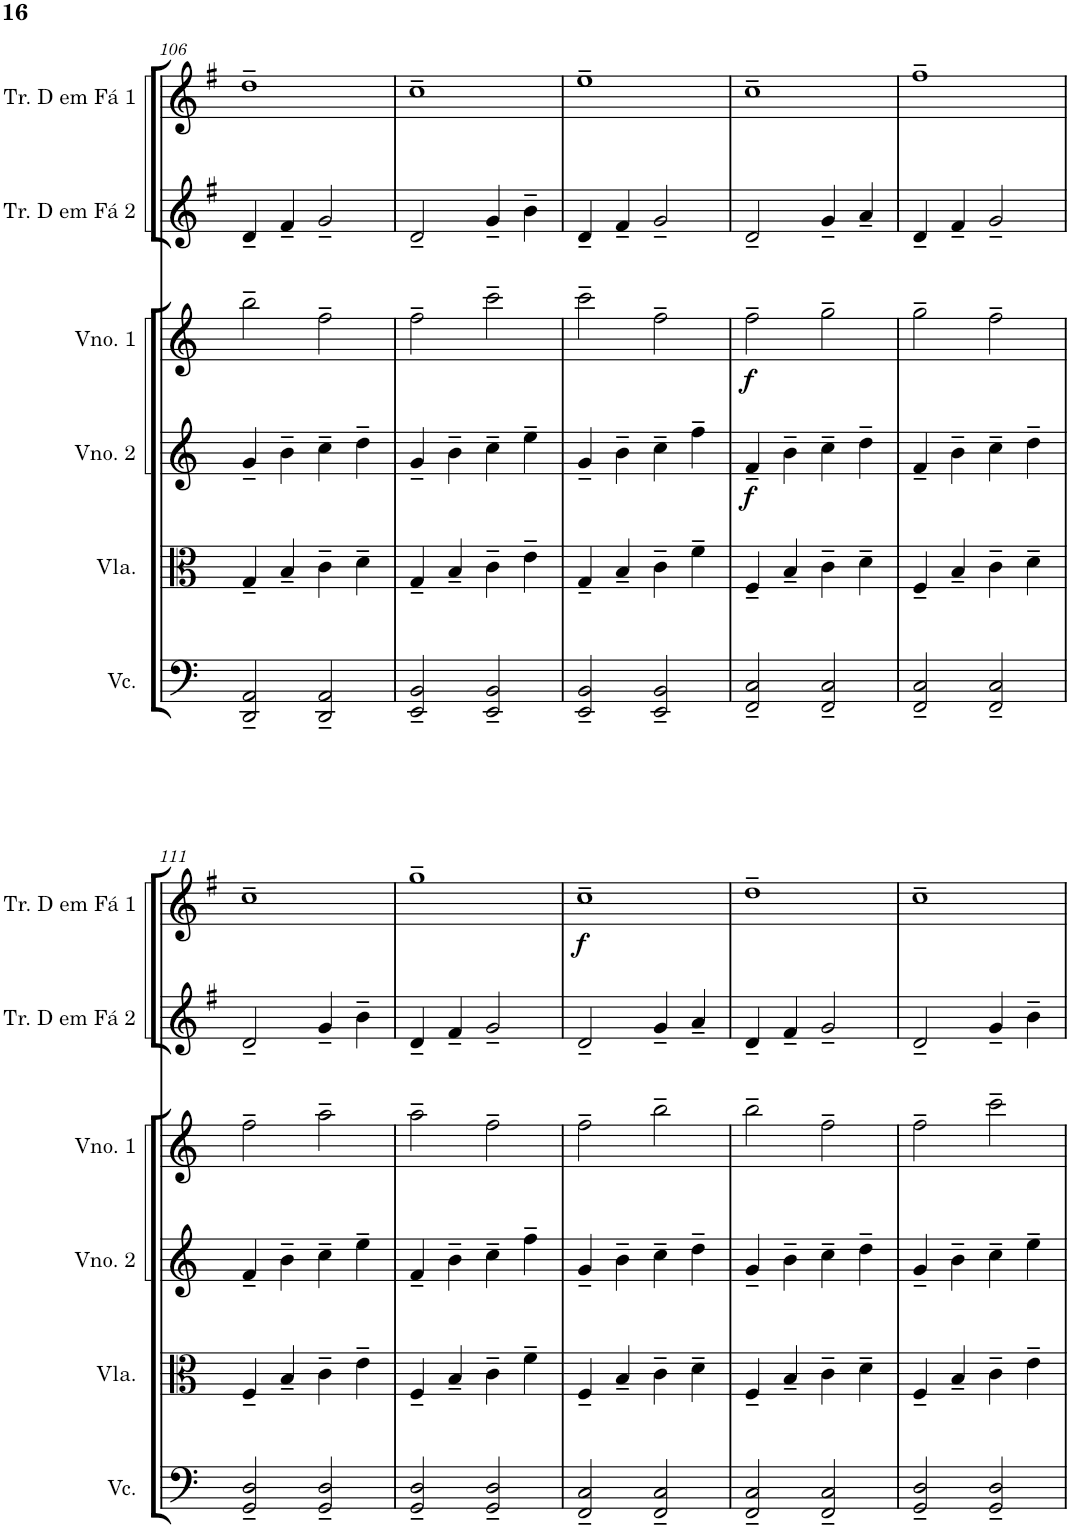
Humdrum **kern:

**kern	**kern	**kern	**dynam	**kern	**dynam	**kern	**kern	**dynam
*part6	*part5	*part4	*part4	*part3	*part3	*part2	*part1	*part1
*staff6	*staff5	*staff4	*staff4	*staff3	*staff3	*staff2	*staff1	*staff1
*I"Violoncelo	*I"Viola	*I"Violino 2	*	*I"Violino 1	*	*I"Trompa em Fá 2	*I"Trompa em Fá 1	*
*I'Vc.	*I'Vla.	*I'Vno. 2	*	*I'Vno. 1	*	*	*	*
!!LO:PB:g=z
*clefF4	*clefC3	*clefG2	*	*clefG2	*	*clefG2	*clefG2	*
*	*	*	*	*	*	*Trd4c7	*Trd4c7	*
*k[]	*k[]	*k[]	*	*k[]	*	*k[f#]	*k[f#]	*
*M4/4	*M4/4	*M4/4	*	*M4/4	*	*M4/4	*M4/4	*
=106	=106	=106	=106	=106	=106	=106	=106	=106
2DD/~ 2AA/~	4G~/	4g~/	.	2bb~\	.	4d~/	1dd~	.
.	4B~/	4b~\	.	.	.	4f#~/	.	.
2DD/~ 2AA/~	4c~\	4cc~\	.	2ff~\	.	2g~/	.	.
.	4d~\	4dd~\	.	.	.	.	.	.
=107	=107	=107	=107	=107	=107	=107	=107	=107
2EE/~ 2BB/~	4G~/	4g~/	.	2ff~\	.	2d~/	1cc~	.
.	4B~/	4b~\	.	.	.	.	.	.
2EE/~ 2BB/~	4c~\	4cc~\	.	2ccc~\	.	4g~/	.	.
.	4e~\	4ee~\	.	.	.	4b~\	.	.
=108	=108	=108	=108	=108	=108	=108	=108	=108
2EE/~ 2BB/~	4G~/	4g~/	.	2ccc~\	.	4d~/	1ee~	.
.	4B~/	4b~\	.	.	.	4f#~/	.	.
2EE/~ 2BB/~	4c~\	4cc~\	.	2ff~\	.	2g~/	.	.
.	4f~\	4ff~\	.	.	.	.	.	.
=109	=109	=109	=109	=109	=109	=109	=109	=109
!	!	!	!LO:DY:b	!	!LO:DY:b	!	!	!
2FF/~ 2C/~	4F~/	4f~/	f	2ff~\	f	2d~/	1cc~	.
.	4B~/	4b~\	.	.	.	.	.	.
2FF/~ 2C/~	4c~\	4cc~\	.	2gg~\	.	4g~/	.	.
.	4d~\	4dd~\	.	.	.	4a~/	.	.
=110	=110	=110	=110	=110	=110	=110	=110	=110
2FF/~ 2C/~	4F~/	4f~/	.	2gg~\	.	4d~/	1ff#~	.
.	4B~/	4b~\	.	.	.	4f#~/	.	.
2FF/~ 2C/~	4c~\	4cc~\	.	2ff~\	.	2g~/	.	.
.	4d~\	4dd~\	.	.	.	.	.	.
!!LO:LB:g=z
=111	=111	=111	=111	=111	=111	=111	=111	=111
2GG/~ 2D/~	4F~/	4f~/	.	2ff~\	.	2d~/	1cc~	.
.	4B~/	4b~\	.	.	.	.	.	.
2GG/~ 2D/~	4c~\	4cc~\	.	2aa~\	.	4g~/	.	.
.	4e~\	4ee~\	.	.	.	4b~\	.	.
=112	=112	=112	=112	=112	=112	=112	=112	=112
2GG/~ 2D/~	4F~/	4f~/	.	2aa~\	.	4d~/	1gg~	.
.	4B~/	4b~\	.	.	.	4f#~/	.	.
2GG/~ 2D/~	4c~\	4cc~\	.	2ff~\	.	2g~/	.	.
.	4f~\	4ff~\	.	.	.	.	.	.
=113	=113	=113	=113	=113	=113	=113	=113	=113
!	!	!	!	!	!	!	!	!LO:DY:b
2FF/~ 2C/~	4F~/	4g~/	.	2ff~\	.	2d~/	1cc~	f
.	4B~/	4b~\	.	.	.	.	.	.
2FF/~ 2C/~	4c~\	4cc~\	.	2bb~\	.	4g~/	.	.
.	4d~\	4dd~\	.	.	.	4a~/	.	.
=114	=114	=114	=114	=114	=114	=114	=114	=114
2FF/~ 2C/~	4F~/	4g~/	.	2bb~\	.	4d~/	1dd~	.
.	4B~/	4b~\	.	.	.	4f#~/	.	.
2FF/~ 2C/~	4c~\	4cc~\	.	2ff~\	.	2g~/	.	.
.	4d~\	4dd~\	.	.	.	.	.	.
=115	=115	=115	=115	=115	=115	=115	=115	=115
2GG/~ 2D/~	4F~/	4g~/	.	2ff~\	.	2d~/	1cc~	.
.	4B~/	4b~\	.	.	.	.	.	.
2GG/~ 2D/~	4c~\	4cc~\	.	2ccc~\	.	4g~/	.	.
.	4e~\	4ee~\	.	.	.	4b~\	.	.
=	=	=	=	=	=	=	=	=
*-	*-	*-	*-	*-	*-	*-	*-	*-
